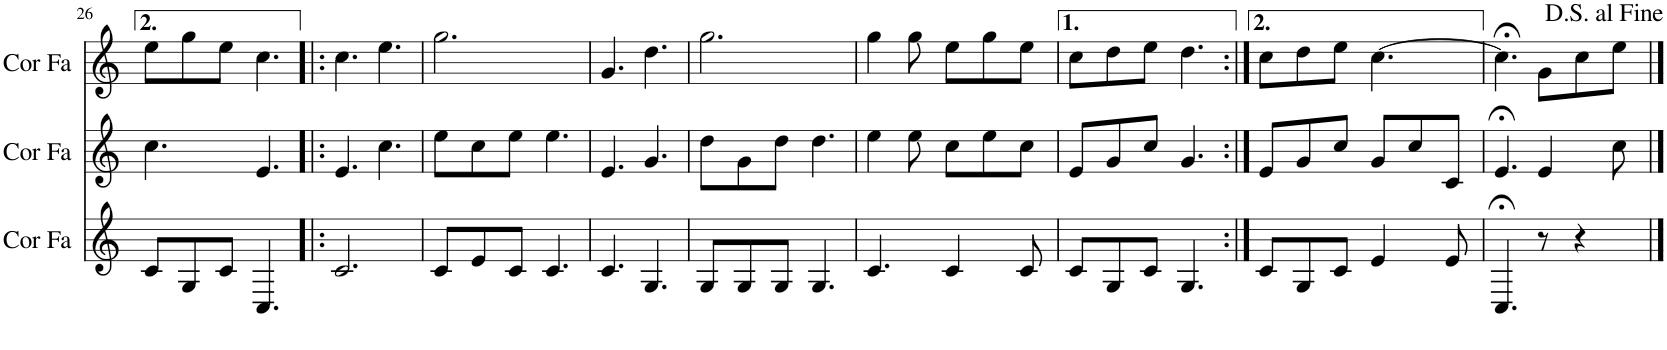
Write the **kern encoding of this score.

**kern	**kern	**kern
*part3	*part2	*part1
*staff3	*staff2	*staff1
*I"Cor en Fa	*I"Cor en Fa	*I"Cor en Fa
*I'Cor Fa	*I'Cor Fa	*I'Cor Fa
!!LO:PB:g=z
*clefG2	*clefG2	*clefG2
*Trd4c7	*Trd4c7	*Trd4c7
*k[]	*k[]	*k[]
*M6/8	*M6/8	*M6/8
=26	=26	=26
8c/L	4.cc\	8ee\L
8G/	.	8gg\
8c/J	.	8ee\J
4.C/	4.e/	4.cc\
=27!|:	=27!|:	=27!|:
2.c/	4.e/	4.cc\
.	4.cc\	4.ee\
=28	=28	=28
8c/L	8ee\L	2.gg\
8e/	8cc\	.
8c/J	8ee\J	.
4.c/	4.ee\	.
=29	=29	=29
4.c/	4.e/	4.g/
4.G/	4.g/	4.dd\
=30	=30	=30
8G/L	8dd\L	2.gg\
8G/	8g\	.
8G/J	8dd\J	.
4.G/	4.dd\	.
=31	=31	=31
4.c/	4ee\	4gg\
.	8ee\	8gg\
4c/	8cc\L	8ee\L
.	8ee\	8gg\
8c/	8cc\J	8ee\J
=32	=32	=32
8c/L	8e/L	8cc\L
8G/	8g/	8dd\
8c/J	8cc/J	8ee\J
4.G/	4.g/	4.dd\
=33:|!	=33:|!	=33:|!
8c/L	8e/L	8cc\L
8G/	8g/	8dd\
8c/J	8cc/J	8ee\J
4e/	8g/L	[4.cc\
.	8cc/	.
8e/	8c/J	.
=34	=34	=34
4.C;</	4.e;</	4.cc;<\]
8r	4e/	8g\L
4r	.	8cc\
.	8cc\	8ee\J
==	==	==
*-	*-	*-
